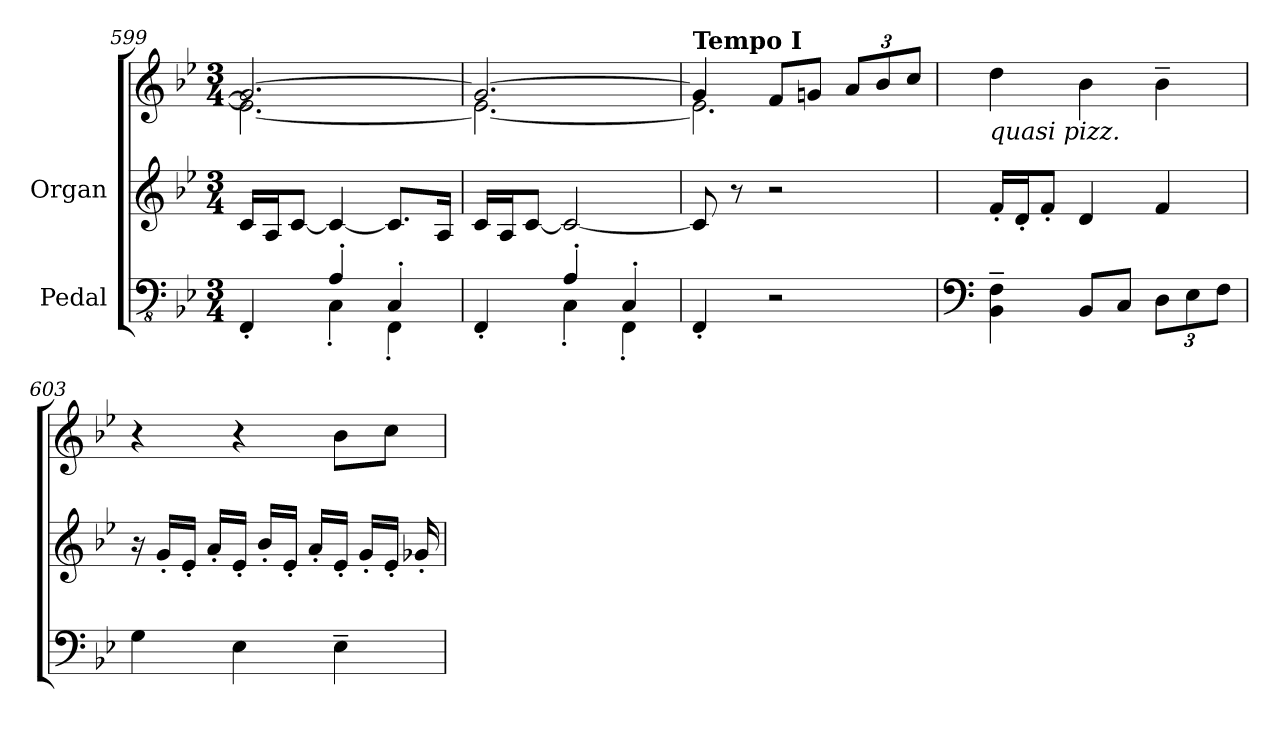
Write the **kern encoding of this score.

**kern	**kern	**kern
*part2	*part1	*part1
*staff3	*staff2	*staff1
*I"Pedal	*I"Organ	*
*clefFv4	*clefG2	*clefG2
*k[b-e-]	*k[b-e-]	*k[b-e-]
*M3/4	*M3/4	*M3/4
=599	=599	=599
*^	*	*^
4FFF'/	4ryy	16c/LL	2.g-/_	2.e-\_
.	.	16A/J	.	.
.	.	[8c/J	.	.
4AA'/	4CC'\	4c/_	.	.
4CC'/	4FFF'\	8.c/L]	.	.
.	.	16A/Jk	.	.
=600	=600	=600	=600	=600
4FFF'/	4ryy	16c/LL	2.g-/_	2.e-\_
.	.	16A/J	.	.
.	.	[8c/J	.	.
4AA'/	4CC'\	2c/_	.	.
4CC'/	4FFF'\	.	.	.
*v	*v	*	*	*
=601	=601	=601	=601
*	*	*MM52	*
*^	*	*	*
!	!	!	!LO:TX:a:B:t=Tempo I	!
*v	*v	*	*	*
4FFF'/	8c/]	4g-/]	2.e-\]
.	8r	.	.
2r	2r	8f/L	.
.	.	8gn/J	.
*	*	*Xbrackettup	*
.	.	12a/L	.
.	.	12b-/	.
.	.	12cc/J	.
*	*	*v	*v
!!LO:LB:g=z
=602	=602	=602
*clefF4	*	*
!	!	!LO:TX:b:i:t=quasi pizz.
4BB-\~ 4F\~	16f'/LL	4dd\
.	16d'/J	.
.	8f'/J	.
8BB-/L	4d/	4b-\
8C/J	.	.
*Xbrackettup	*	*
12D\L	4f/	4b-~\
12E-\	.	.
12F\J	.	.
=603	=603	=603
4G\	16r	4r
.	16g'/LL	.
.	16e-'/JJ	.
.	16a'/LL	.
4E-\	16e-'/JJ	4r
.	16b-'/LL	.
.	16e-'/JJ	.
.	16a'/LL	.
4E-~\	16e-'/JJ	8b-\L
.	16g'/LL	.
.	16e-'/JJ	8cc\J
.	16g-X'/LL	.
=	=	=
*-	*-	*-
